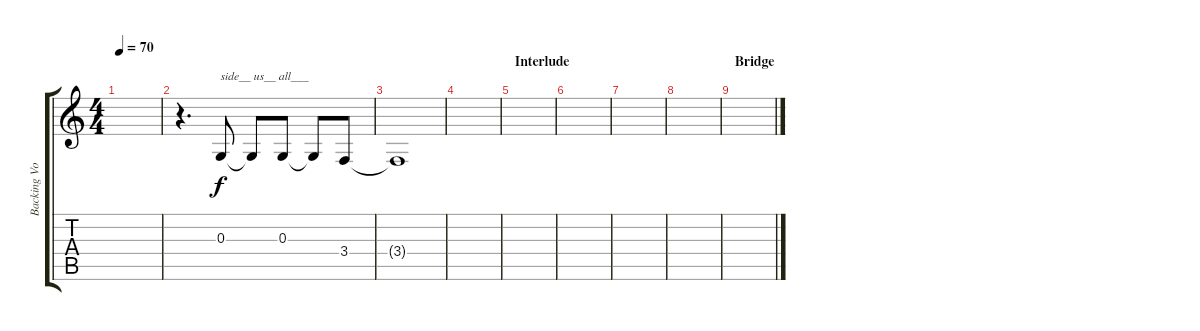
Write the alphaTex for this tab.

\track ("Backing Vocal" "Backing Vo") {instrument harmonica}
\staff {score tabs}
\tuning (E4 B3 G3 D3 A2 E2) {hide}
\ts (4 4)
\tempo 70
\clef g2
\ks c
|
r.4{d} 0.3.8{txt "side__ us__ all___"} 0.3{t}.8 0.3.8 0.3{t}.8 3.4.8 |
3.4{t}.1 |
|
\section ("" "Interlude")
|
|
|
|
\section ("" "Bridge")
